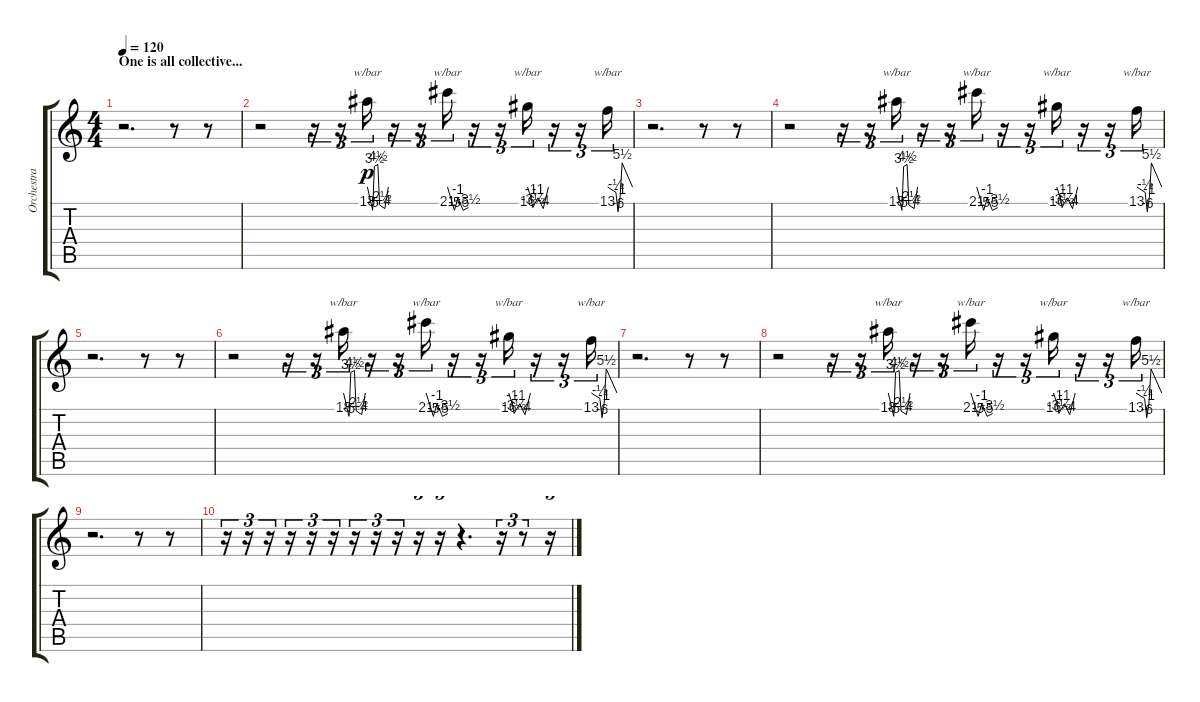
\track ("Orchestra Hits" "Orchestra ") {instrument orchestrahit}
\staff {score tabs}
\tuning (E4 B3 G3 D3 A2 E2) {hide}
\ts (4 4)
\section ("" "One is all collective...")
\tempo 120
\clef g2
\ks c
r.2{d dy mf} r.8 r.8 |
r.2 r.16{tu (3 2)} r.16{tu (3 2)} 18.1.16{tu (3 2) tbe (custom default 0 0 15 -20 20 14 30 18 35 -10 50 -16 60 0) dy p} r.16{tu (3 2)} r.16{tu (3 2)} 21.1.16{tu (3 2) tbe (custom default 0 0 20 -20 30 -4 45 -20 60 -14)} r.16{tu (3 2)} r.16{tu (3 2)} 16.1.16{tu (3 2) tbe (custom default 0 0 10 -4 15 -14 30 -4 45 -16 60 0)} r.16{tu (3 2)} r.16{tu (3 2)} 13.1.16{tu (3 2) tbe (custom default 0 0 20 -2 25 -24 30 -4 35 22 60 0)} |
r.2{d} r.8 r.8 |
r.2 r.16{tu (3 2)} r.16{tu (3 2)} 18.1.16{tu (3 2) tbe (custom default 0 0 15 -20 20 14 30 18 35 -10 50 -16 60 0)} r.16{tu (3 2)} r.16{tu (3 2)} 21.1.16{tu (3 2) tbe (custom default 0 0 20 -20 30 -4 45 -20 60 -14)} r.16{tu (3 2)} r.16{tu (3 2)} 16.1.16{tu (3 2) tbe (custom default 0 0 10 -4 15 -14 30 -4 45 -16 60 0)} r.16{tu (3 2)} r.16{tu (3 2)} 13.1.16{tu (3 2) tbe (custom default 0 0 20 -2 25 -24 30 -4 35 22 60 0)} |
r.2{d} r.8 r.8 |
r.2 r.16{tu (3 2)} r.16{tu (3 2)} 18.1.16{tu (3 2) tbe (custom default 0 0 15 -20 20 14 30 18 35 -10 50 -16 60 0)} r.16{tu (3 2)} r.16{tu (3 2)} 21.1.16{tu (3 2) tbe (custom default 0 0 20 -20 30 -4 45 -20 60 -14)} r.16{tu (3 2)} r.16{tu (3 2)} 16.1.16{tu (3 2) tbe (custom default 0 0 10 -4 15 -14 30 -4 45 -16 60 0)} r.16{tu (3 2)} r.16{tu (3 2)} 13.1.16{tu (3 2) tbe (custom default 0 0 20 -2 25 -24 30 -4 35 22 60 0)} |
r.2{d} r.8 r.8 |
r.2 r.16{tu (3 2)} r.16{tu (3 2)} 18.1.16{tu (3 2) tbe (custom default 0 0 15 -20 20 14 30 18 35 -10 50 -16 60 0)} r.16{tu (3 2)} r.16{tu (3 2)} 21.1.16{tu (3 2) tbe (custom default 0 0 20 -20 30 -4 45 -20 60 -14)} r.16{tu (3 2)} r.16{tu (3 2)} 16.1.16{tu (3 2) tbe (custom default 0 0 10 -4 15 -14 30 -4 45 -16 60 0)} r.16{tu (3 2)} r.16{tu (3 2)} 13.1.16{tu (3 2) tbe (custom default 0 0 20 -2 25 -24 30 -4 35 22 60 0)} |
r.2{d} r.8 r.8 |
r.16{tu (3 2)} r.16{tu (3 2)} r.16{tu (3 2)} r.16{tu (3 2)} r.16{tu (3 2)} r.16{tu (3 2)} r.16{tu (3 2)} r.16{tu (3 2)} r.16{tu (3 2)} r.16{tu (3 2)} r.16{tu (3 2)} r.4{d} r.16{tu (3 2)} r.8{tu (3 2)} r.16{tu (3 2)}
